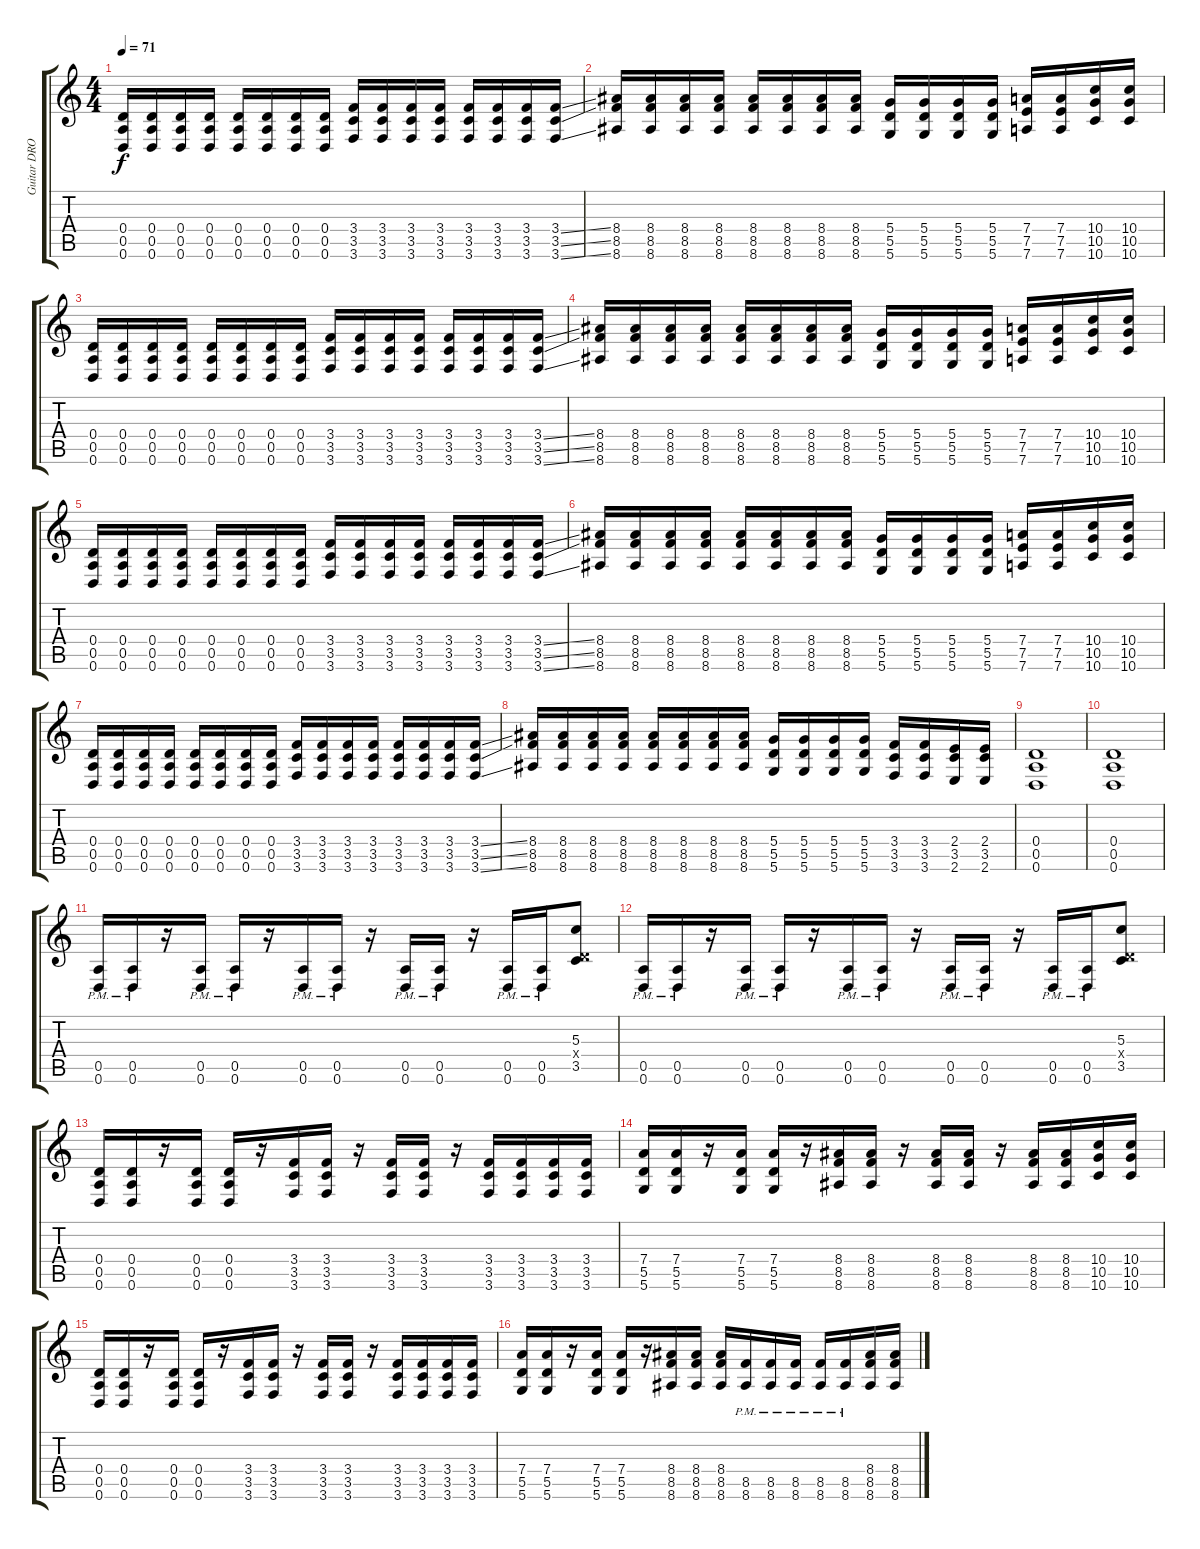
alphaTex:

\track ("Guitar DROP-D TWO" "Guitar DRO") {instrument overdrivenguitar}
\staff {score tabs}
\tuning (E4 B3 G3 D3 A2 D2) {hide}
\ts (4 4)
\tempo 71
\clef g2
\ks c
(0.4 0.5 0.6).16{dy f} (0.4 0.5 0.6).16 (0.4 0.5 0.6).16 (0.4 0.5 0.6).16 (0.4 0.5 0.6).16 (0.4 0.5 0.6).16 (0.4 0.5 0.6).16 (0.4 0.5 0.6).16 (3.4 3.5 3.6).16 (3.4 3.5 3.6).16 (3.4 3.5 3.6).16 (3.4 3.5 3.6).16 (3.4 3.5 3.6).16 (3.4 3.5 3.6).16 (3.4 3.5 3.6).16 (3.4{ss} 3.5{ss} 3.6{ss}).16 |
(8.4 8.5 8.6).16 (8.4 8.5 8.6).16 (8.4 8.5 8.6).16 (8.4 8.5 8.6).16 (8.4 8.5 8.6).16 (8.4 8.5 8.6).16 (8.4 8.5 8.6).16 (8.4 8.5 8.6).16 (5.4 5.5 5.6).16 (5.4 5.5 5.6).16 (5.4 5.5 5.6).16 (5.4 5.5 5.6).16 (7.4 7.5 7.6).16 (7.4 7.5 7.6).16 (10.4 10.5 10.6).16 (10.4 10.5 10.6).16 |
(0.4 0.5 0.6).16 (0.4 0.5 0.6).16 (0.4 0.5 0.6).16 (0.4 0.5 0.6).16 (0.4 0.5 0.6).16 (0.4 0.5 0.6).16 (0.4 0.5 0.6).16 (0.4 0.5 0.6).16 (3.4 3.5 3.6).16 (3.4 3.5 3.6).16 (3.4 3.5 3.6).16 (3.4 3.5 3.6).16 (3.4 3.5 3.6).16 (3.4 3.5 3.6).16 (3.4 3.5 3.6).16 (3.4{ss} 3.5{ss} 3.6{ss}).16 |
(8.4 8.5 8.6).16 (8.4 8.5 8.6).16 (8.4 8.5 8.6).16 (8.4 8.5 8.6).16 (8.4 8.5 8.6).16 (8.4 8.5 8.6).16 (8.4 8.5 8.6).16 (8.4 8.5 8.6).16 (5.4 5.5 5.6).16 (5.4 5.5 5.6).16 (5.4 5.5 5.6).16 (5.4 5.5 5.6).16 (7.4 7.5 7.6).16 (7.4 7.5 7.6).16 (10.4 10.5 10.6).16 (10.4 10.5 10.6).16 |
(0.4 0.5 0.6).16 (0.4 0.5 0.6).16 (0.4 0.5 0.6).16 (0.4 0.5 0.6).16 (0.4 0.5 0.6).16 (0.4 0.5 0.6).16 (0.4 0.5 0.6).16 (0.4 0.5 0.6).16 (3.4 3.5 3.6).16 (3.4 3.5 3.6).16 (3.4 3.5 3.6).16 (3.4 3.5 3.6).16 (3.4 3.5 3.6).16 (3.4 3.5 3.6).16 (3.4 3.5 3.6).16 (3.4{ss} 3.5{ss} 3.6{ss}).16 |
(8.4 8.5 8.6).16 (8.4 8.5 8.6).16 (8.4 8.5 8.6).16 (8.4 8.5 8.6).16 (8.4 8.5 8.6).16 (8.4 8.5 8.6).16 (8.4 8.5 8.6).16 (8.4 8.5 8.6).16 (5.4 5.5 5.6).16 (5.4 5.5 5.6).16 (5.4 5.5 5.6).16 (5.4 5.5 5.6).16 (7.4 7.5 7.6).16 (7.4 7.5 7.6).16 (10.4 10.5 10.6).16 (10.4 10.5 10.6).16 |
(0.4 0.5 0.6).16 (0.4 0.5 0.6).16 (0.4 0.5 0.6).16 (0.4 0.5 0.6).16 (0.4 0.5 0.6).16 (0.4 0.5 0.6).16 (0.4 0.5 0.6).16 (0.4 0.5 0.6).16 (3.4 3.5 3.6).16 (3.4 3.5 3.6).16 (3.4 3.5 3.6).16 (3.4 3.5 3.6).16 (3.4 3.5 3.6).16 (3.4 3.5 3.6).16 (3.4 3.5 3.6).16 (3.4{ss} 3.5{ss} 3.6{ss}).16 |
(8.4 8.5 8.6).16 (8.4 8.5 8.6).16 (8.4 8.5 8.6).16 (8.4 8.5 8.6).16 (8.4 8.5 8.6).16 (8.4 8.5 8.6).16 (8.4 8.5 8.6).16 (8.4 8.5 8.6).16 (5.4 5.5 5.6).16 (5.4 5.5 5.6).16 (5.4 5.5 5.6).16 (5.4 5.5 5.6).16 (3.4 3.5 3.6).16 (3.4 3.5 3.6).16 (2.4 3.5 2.6).16 (2.4 3.5 2.6).16 |
(0.4 0.5 0.6).1 |
(0.4 0.5 0.6).1 |
(0.5{pm} 0.6{pm}).16 (0.5{pm} 0.6{pm}).16 r.16 (0.5{pm} 0.6{pm}).16 (0.5{pm} 0.6{pm}).16 r.16 (0.5{pm} 0.6{pm}).16 (0.5{pm} 0.6{pm}).16 r.16 (0.5{pm} 0.6{pm}).16 (0.5{pm} 0.6{pm}).16 r.16 (0.5{pm} 0.6{pm}).16 (0.5{pm} 0.6{pm}).16 (5.3 0.4{x} 3.5).8 |
(0.5{pm} 0.6{pm}).16 (0.5{pm} 0.6{pm}).16 r.16 (0.5{pm} 0.6{pm}).16 (0.5{pm} 0.6{pm}).16 r.16 (0.5{pm} 0.6{pm}).16 (0.5{pm} 0.6{pm}).16 r.16 (0.5{pm} 0.6{pm}).16 (0.5{pm} 0.6{pm}).16 r.16 (0.5{pm} 0.6{pm}).16 (0.5{pm} 0.6{pm}).16 (5.3 0.4{x} 3.5).8 |
(0.4 0.5 0.6).16 (0.4 0.5 0.6).16 r.16 (0.4 0.5 0.6).16 (0.4 0.5 0.6).16 r.16 (3.4 3.5 3.6).16 (3.4 3.5 3.6).16 r.16 (3.4 3.5 3.6).16 (3.4 3.5 3.6).16 r.16 (3.4 3.5 3.6).16 (3.4 3.5 3.6).16 (3.4 3.5 3.6).16 (3.4 3.5 3.6).16 |
(7.4 5.5 5.6).16 (7.4 5.5 5.6).16 r.16 (7.4 5.5 5.6).16 (7.4 5.5 5.6).16 r.16 (8.4 8.5 8.6).16 (8.4 8.5 8.6).16 r.16 (8.4 8.5 8.6).16 (8.4 8.5 8.6).16 r.16 (8.4 8.5 8.6).16 (8.4 8.5 8.6).16 (10.4 10.5 10.6).16 (10.4 10.5 10.6).16 |
(0.4 0.5 0.6).16 (0.4 0.5 0.6).16 r.16 (0.4 0.5 0.6).16 (0.4 0.5 0.6).16 r.16 (3.4 3.5 3.6).16 (3.4 3.5 3.6).16 r.16 (3.4 3.5 3.6).16 (3.4 3.5 3.6).16 r.16 (3.4 3.5 3.6).16 (3.4 3.5 3.6).16 (3.4 3.5 3.6).16 (3.4 3.5 3.6).16 |
(7.4 5.5 5.6).16 (7.4 5.5 5.6).16 r.16 (7.4 5.5 5.6).16 (7.4 5.5 5.6).16 r.16 (8.4 8.5 8.6).16 (8.4 8.5 8.6).16 (8.4 8.5 8.6).16 (8.5{pm} 8.6{pm}).16 (8.5{pm} 8.6{pm}).16 (8.5{pm} 8.6{pm}).16 (8.5{pm} 8.6{pm}).16 (8.5{pm} 8.6{pm}).16 (8.4 8.5 8.6).16 (8.4 8.5 8.6).16
